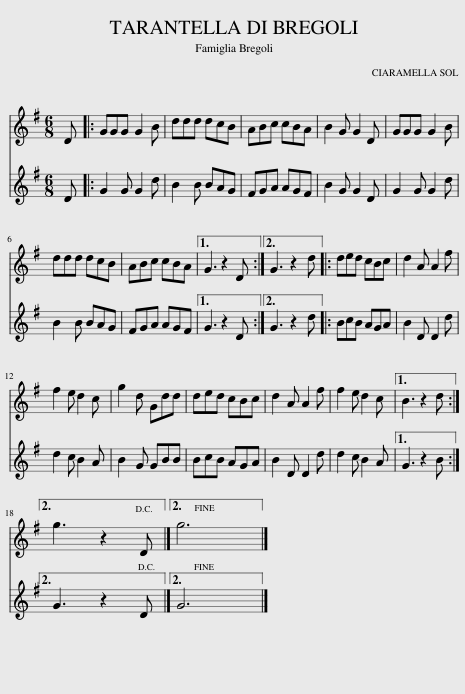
X:1
%%score 1 2
L:1/8
M:6/8
I:linebreak $
K:G
V:1 treble
V:2 treble
V:1
 D |: GGG G2 B | ddd dcB | ABc cBA | B2 G G2 D | %5
 GGG G2 B |$ ddd dcB | ABc cBA |1 G3 z2 D :|2 G3 z2 d |: %10
 ded cBc | d2 A A2 f |$ f2 e d2 c | g2 d Gdd | ded cBc | %15
 d2 A A2 f | f2 e d2 c |1 B3 z2 d :|2$ g3 z2 D |]2 g6 |] %20
V:2
 D |: G2 G G2 d | B2 B BAG | FGA AGF | B2 G G2 D | %5
 G2 G G2 d |$ B2 B BAG | FGA AGF |1 G3 z2 D :|2 G3 z2 d |: %10
 BcB AGA | B2 D D2 d |$ d2 c B2 A | B2 G GBB | BcB AGA | %15
 B2 D D2 d | d2 c B2 A |1 G3 z2 B :|2$ G3 z2 D |]2 G6 |] %20
